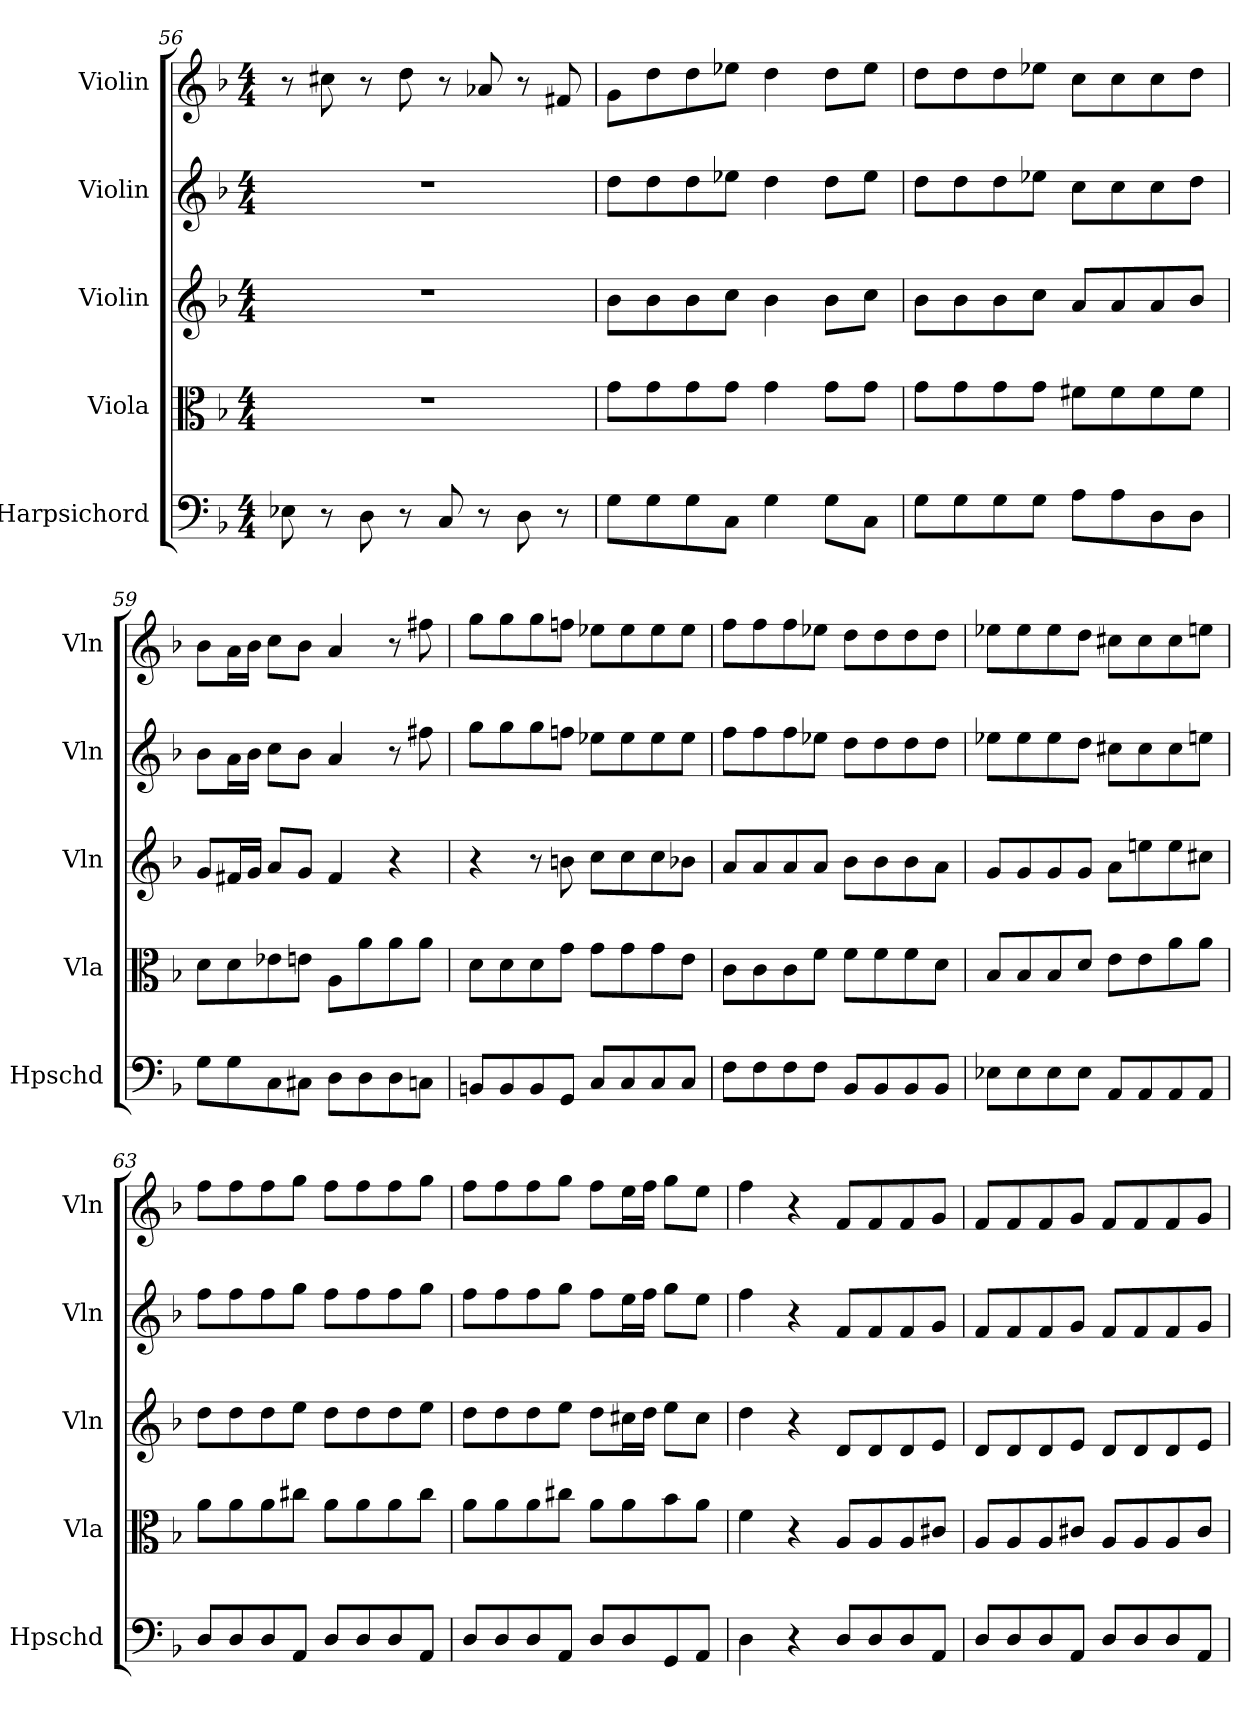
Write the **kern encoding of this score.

**kern	**kern	**kern	**kern	**kern
*part5	*part4	*part3	*part2	*part1
*staff5	*staff4	*staff3	*staff2	*staff1
*I"Harpsichord	*I"Viola	*I"Violin	*I"Violin	*I"Violin
*I'Hpschd	*I'Vla	*I'Vln	*I'Vln	*I'Vln
*clefF4	*clefC3	*clefG2	*clefG2	*clefG2
*k[b-]	*k[b-]	*k[b-]	*k[b-]	*k[b-]
*F:	*F:	*F:	*F:	*F:
*M4/4	*M4/4	*M4/4	*M4/4	*M4/4
=56	=56	=56	=56	=56
8E-X\	1r	1r	1r	8r
8r	.	.	.	8cc#X\
8D\	.	.	.	8r
8r	.	.	.	8dd\
8C/	.	.	.	8r
8r	.	.	.	8a-X/
8D\	.	.	.	8r
8r	.	.	.	8f#X/
=57	=57	=57	=57	=57
8G\L	8g\L	8b-\L	8dd\L	8g\L
8G\	8g\	8b-\	8dd\	8dd\
8G\	8g\	8b-\	8dd\	8dd\
8C\J	8g\J	8cc\J	8ee-X\J	8ee-X\J
4G\	4g\	4b-\	4dd\	4dd\
8G\L	8g\L	8b-\L	8dd\L	8dd\L
8C\J	8g\J	8cc\J	8ee-\J	8ee-\J
=58	=58	=58	=58	=58
8G\L	8g\L	8b-\L	8dd\L	8dd\L
8G\	8g\	8b-\	8dd\	8dd\
8G\	8g\	8b-\	8dd\	8dd\
8G\J	8g\J	8cc\J	8ee-X\J	8ee-X\J
8A\L	8f#X\L	8a/L	8cc\L	8cc\L
8A\	8f#\	8a/	8cc\	8cc\
8D\	8f#\	8a/	8cc\	8cc\
8D\J	8f#\J	8b-/J	8dd\J	8dd\J
=59	=59	=59	=59	=59
8G\L	8d\L	8g/L	8b-\L	8b-\L
8G\	8d\	16f#X/L	16a\L	16a\L
.	.	16g/JJ	16b-\JJ	16b-\JJ
8C\	8e-X\	8a/L	8cc\L	8cc\L
8C#X\J	8en\J	8g/J	8b-\J	8b-\J
8D\L	8A\L	4f#/	4a/	4a/
8D\	8a\	.	.	.
8D\	8a\	4r	8r	8r
8Cn\J	8a\J	.	8ff#X\	8ff#X\
=60	=60	=60	=60	=60
8BBn/L	8d\L	4r	8gg\L	8gg\L
8BB/	8d\	.	8gg\	8gg\
8BB/	8d\	8r	8gg\	8gg\
8GG/J	8g\J	8bn\	8ffn\J	8ffn\J
8C/L	8g\L	8cc\L	8ee-X\L	8ee-X\L
8C/	8g\	8cc\	8ee-\	8ee-\
8C/	8g\	8cc\	8ee-\	8ee-\
8C/J	8e\J	8b-X\J	8ee-\J	8ee-\J
=61	=61	=61	=61	=61
8F\L	8c\L	8a/L	8ff\L	8ff\L
8F\	8c\	8a/	8ff\	8ff\
8F\	8c\	8a/	8ff\	8ff\
8F\J	8f\J	8a/J	8ee-X\J	8ee-X\J
8BB-/L	8f\L	8b-\L	8dd\L	8dd\L
8BB-/	8f\	8b-\	8dd\	8dd\
8BB-/	8f\	8b-\	8dd\	8dd\
8BB-/J	8d\J	8a\J	8dd\J	8dd\J
=62	=62	=62	=62	=62
8E-X\L	8B-/L	8g/L	8ee-X\L	8ee-X\L
8E-\	8B-/	8g/	8ee-\	8ee-\
8E-\	8B-/	8g/	8ee-\	8ee-\
8E-\J	8d/J	8g/J	8dd\J	8dd\J
8AA/L	8e\L	8a\L	8cc#X\L	8cc#X\L
8AA/	8e\	8een\	8cc#\	8cc#\
8AA/	8a\	8ee\	8cc#\	8cc#\
8AA/J	8a\J	8cc#X\J	8een\J	8een\J
=63	=63	=63	=63	=63
8D/L	8a\L	8dd\L	8ff\L	8ff\L
8D/	8a\	8dd\	8ff\	8ff\
8D/	8a\	8dd\	8ff\	8ff\
8AA/J	8cc#X\J	8ee\J	8gg\J	8gg\J
8D/L	8a\L	8dd\L	8ff\L	8ff\L
8D/	8a\	8dd\	8ff\	8ff\
8D/	8a\	8dd\	8ff\	8ff\
8AA/J	8cc#\J	8ee\J	8gg\J	8gg\J
=64	=64	=64	=64	=64
8D/L	8a\L	8dd\L	8ff\L	8ff\L
8D/	8a\	8dd\	8ff\	8ff\
8D/	8a\	8dd\	8ff\	8ff\
8AA/J	8cc#X\J	8ee\J	8gg\J	8gg\J
8D/L	8a\L	8dd\L	8ff\L	8ff\L
8D/	8a\	16cc#X\L	16ee\L	16ee\L
.	.	16dd\JJ	16ff\JJ	16ff\JJ
8GG/	8b-\	8ee\L	8gg\L	8gg\L
8AA/J	8a\J	8cc#\J	8ee\J	8ee\J
=65	=65	=65	=65	=65
4D\	4f\	4dd\	4ff\	4ff\
4r	4r	4r	4r	4r
8D/L	8A/L	8d/L	8f/L	8f/L
8D/	8A/	8d/	8f/	8f/
8D/	8A/	8d/	8f/	8f/
8AA/J	8c#X/J	8e/J	8g/J	8g/J
=66	=66	=66	=66	=66
8D/L	8A/L	8d/L	8f/L	8f/L
8D/	8A/	8d/	8f/	8f/
8D/	8A/	8d/	8f/	8f/
8AA/J	8c#X/J	8e/J	8g/J	8g/J
8D/L	8A/L	8d/L	8f/L	8f/L
8D/	8A/	8d/	8f/	8f/
8D/	8A/	8d/	8f/	8f/
8AA/J	8c#/J	8e/J	8g/J	8g/J
=	=	=	=	=
*-	*-	*-	*-	*-
